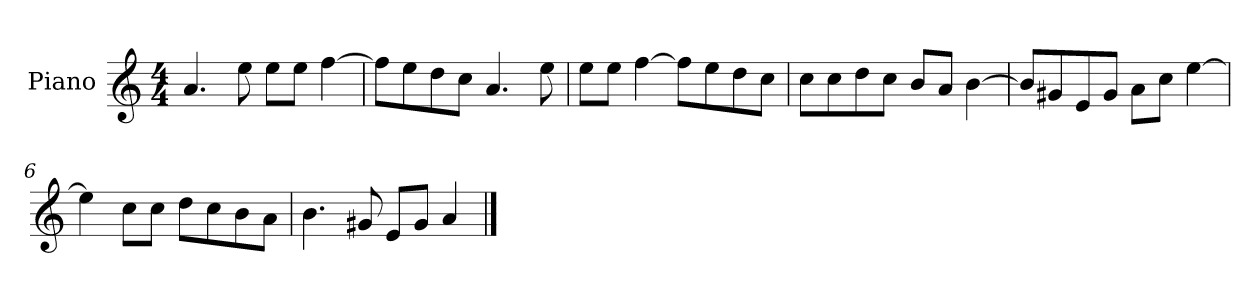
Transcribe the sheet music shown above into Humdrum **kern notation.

**kern
*part1
*staff1
*I"Piano
*I'P-no
*clefG2
*k[]
*M4/4
*MM90
=1
4.a/
8ee\
8ee\L
8ee\J
[4ff\
=2
8ff\L]
8ee\
8dd\
8cc\J
4.a/
8ee\
=3
8ee\L
8ee\J
[4ff\
8ff\L]
8ee\
8dd\
8cc\J
=4
8cc\L
8cc\
8dd\
8cc\J
8b/L
8a/J
[4b\
=5
8b/L]
8g#X/
8e/
8g#/J
8a\L
8cc\J
[4ee\
!!LO:LB:g=z
=6
4ee\]
8cc\L
8cc\J
8dd\L
8cc\
8b\
8a\J
=7
4.b\
8g#X/
8e/L
8g#/J
4a/
==
*-
